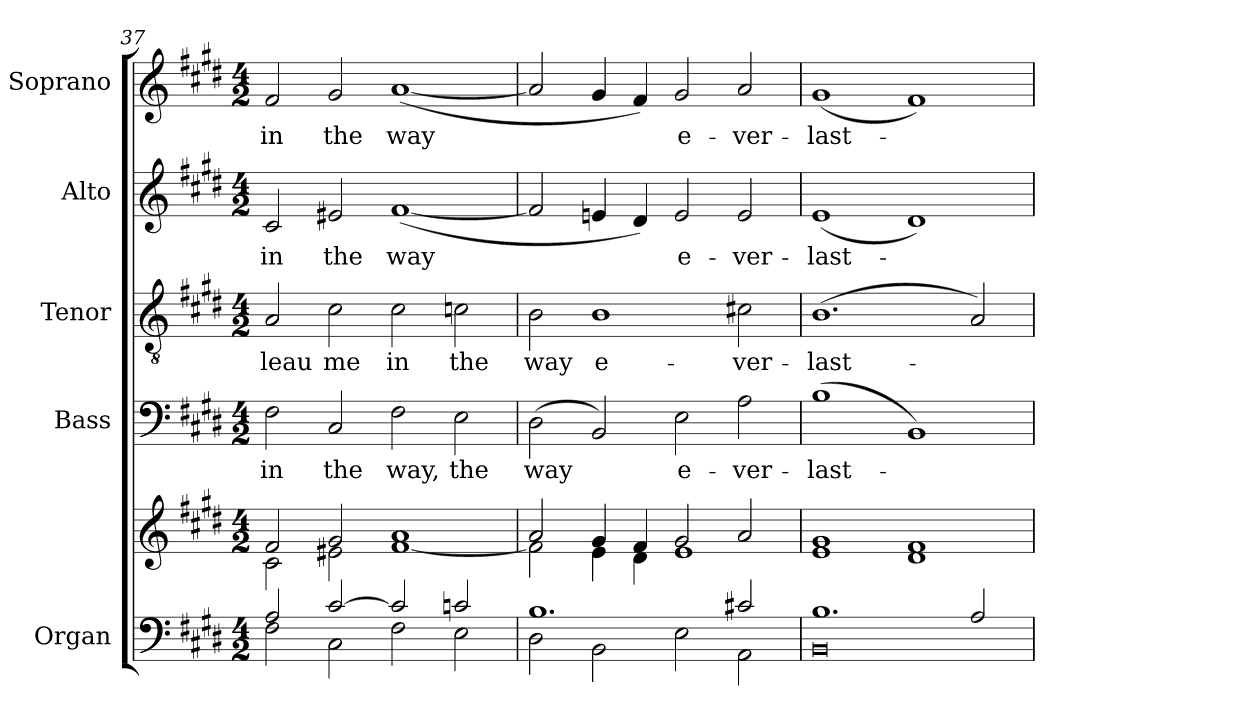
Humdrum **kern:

**kern	**kern	**kern	**text	**kern	**text	**kern	**text	**kern	**text
*part5	*part5	*part4	*part4	*part3	*part3	*part2	*part2	*part1	*part1
*staff6	*staff5	*staff4	*staff4	*staff3	*staff3	*staff2	*staff2	*staff1	*staff1
*I"Organ	*	*I"Bass	*	*I"Tenor	*	*I"Alto	*	*I"Soprano	*
*I'Org.	*	*I'B.	*	*I'T.	*	*I'A.	*	*I'S.	*
*clefF4	*clefG2	*clefF4	*	*clefGv2	*	*clefG2	*	*clefG2	*
*	*	*	*	*ITrd7c12	*	*	*	*	*
*k[f#c#g#d#]	*k[f#c#g#d#]	*k[f#c#g#d#]	*	*k[f#c#g#d#]	*	*k[f#c#g#d#]	*	*k[f#c#g#d#]	*
*E:	*E:	*E:	*	*E:	*	*E:	*	*E:	*
*M4/2	*M4/2	*M4/2	*	*M4/2	*	*M4/2	*	*M4/2	*
=37	=37	=37	=37	=37	=37	=37	=37	=37	=37
*^	*^	*	*	*	*	*	*	*	*
!	!	!	!	!	!LO:LY:b:color=#000000	!	!	!	!	!	!
!	!	!	!	!	!	!	!LO:LY:b:color=#000000	!	!	!	!
!	!	!	!	!	!	!	!	!	!LO:LY:b:color=#000000	!	!
!	!	!	!	!	!	!	!	!	!	!	!LO:LY:b:color=#000000
2Ai/	2F#i\	2f#i/	2c#i\	2F#i\	in	2AAi/	leau	2c#i/	in	2f#i/	in
!	!	!	!	!	!LO:LY:b:color=#000000	!	!	!	!	!	!
!	!	!	!	!	!	!	!LO:LY:b:color=#000000	!	!	!	!
!	!	!	!	!	!	!	!	!	!LO:LY:b:color=#000000	!	!
!	!	!	!	!	!	!	!	!	!	!	!LO:LY:b:color=#000000
[2c#i/	2C#i\	2g#i/	2e#Xi\	2C#i/	the	2C#i\	me	2e#Xi/	the	2g#i/	the
!	!	!	!	!	!LO:LY:b:color=#000000	!	!	!	!	!	!
!	!	!	!	!	!	!	!LO:LY:b:color=#000000	!	!	!	!
!	!	!	!	!	!	!	!	!	!LO:LY:b:color=#000000	!	!
!	!	!	!	!	!	!	!	!	!	!	!LO:LY:b:color=#000000
2c#i/]	2F#i\	[1f#i 1ai	1ryy	2F#i\	way,	2C#i\	in	([1f#i	way	([1ai	way
!	!	!	!	!	!LO:LY:b:color=#000000	!	!	!	!	!	!
!	!	!	!	!	!	!	!LO:LY:b:color=#000000	!	!	!	!
2cni/	2Ei\	.	.	2Ei\	the	2Cni\	the	.	.	.	.
=38	=38	=38	=38	=38	=38	=38	=38	=38	=38	=38	=38
!	!	!	!	!	!LO:LY:b:color=#000000	!	!	!	!	!	!
!	!	!	!	!	!	!	!LO:LY:b:color=#000000	!	!	!	!
1.Bi	2D#i\	2ai/	2f#i\]	(2D#i\	way	2BBi\	way	2f#i/]	.	2ai/]	.
!	!	!	!	!	!	!	!LO:LY:b:color=#000000	!	!	!	!
.	2BBi\	4g#i/	4ei\	2BBi/)	.	1BBi	e-	4eni/	.	4g#i/	.
.	.	4f#i/	4d#i\	.	.	.	.	4d#i/)	.	4f#i/)	.
!	!	!	!	!	!LO:LY:b:color=#000000	!	!	!	!	!	!
!	!	!	!	!	!	!	!	!	!LO:LY:b:color=#000000	!	!
!	!	!	!	!	!	!	!	!	!	!	!LO:LY:b:color=#000000
.	2Ei\	2g#i/	1ei	2Ei\	e-	.	.	2ei/	e-	2g#i/	e-
!	!	!	!	!	!LO:LY:b:color=#000000	!	!	!	!	!	!
!	!	!	!	!	!	!	!LO:LY:b:color=#000000	!	!	!	!
!	!	!	!	!	!	!	!	!	!LO:LY:b:color=#000000	!	!
!	!	!	!	!	!	!	!	!	!	!	!LO:LY:b:color=#000000
2c#Xi/	2AAi\	2ai/	.	2Ai\	-ver-	2C#Xi\	-ver-	2ei/	-ver-	2ai/	-ver-
*	*	*v	*v	*	*	*	*	*	*	*	*
!!LO:LB:g=z
=39	=39	=39	=39	=39	=39	=39	=39	=39	=39	=39
!	!	!	!	!LO:LY:b:color=#000000	!	!	!	!	!	!
!	!	!	!	!	!	!LO:LY:b:color=#000000	!	!	!	!
!	!	!	!	!	!	!	!	!LO:LY:b:color=#000000	!	!
!	!	!	!	!	!	!	!	!	!	!LO:LY:b:color=#000000
1.Bi	0BBi	1ei 1g#i	(1Bi	-last-	(1.BBi	-last-	(1ei	-last-	(1g#i	-last-
.	.	1d#i 1f#i	1BBi)	.	.	.	1d#i)	.	1f#i)	.
2Ai/	.	.	.	.	2AAi/)	.	.	.	.	.
*v	*v	*	*	*	*	*	*	*	*	*
=	=	=	=	=	=	=	=	=	=
*-	*-	*-	*-	*-	*-	*-	*-	*-	*-
